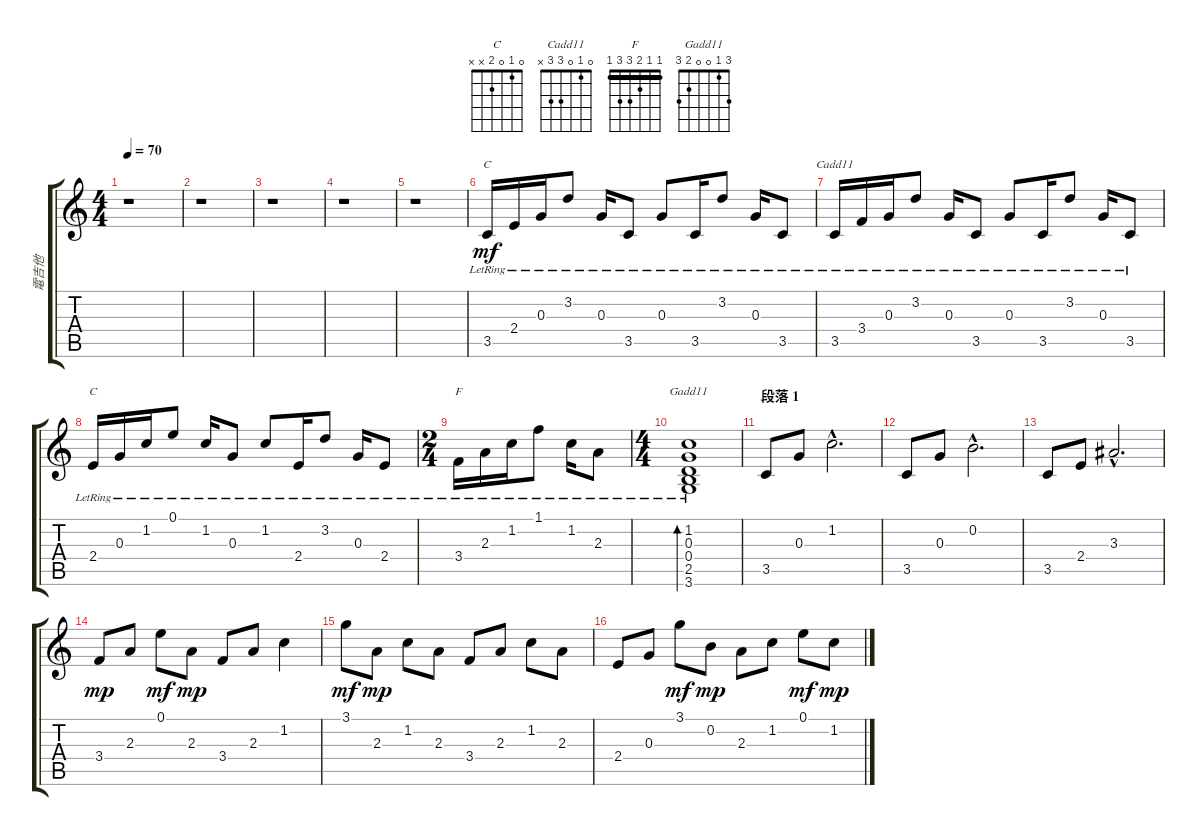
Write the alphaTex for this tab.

\track ("電吉他" "電吉他") {instrument overdrivenguitar}
\staff {score tabs}
\tuning (E4 B3 G3 D3 A2 E2) {hide}
\chord ("C" 0 1 0 2 3 x)
\chord ("Cadd11" 0 1 0 3 3 x)
\chord ("C" 0 1 0 2 x x)
\chord ("F" 1 1 2 3 3 1) {barre 1}
\chord ("Gadd11" 3 1 0 0 2 3)
\ts (4 4)
\tempo 70
\clef g2
\ks c
r.1{dy mf} |
r.1 |
r.1 |
r.1 |
r.1 |
3.5{lr}.16{ch "C"} 2.4{lr}.16 0.3{lr}.16 3.2{lr}.8 0.3{lr}.16 3.5{lr}.8 0.3{lr}.8 3.5{lr}.16 3.2{lr}.8 0.3{lr}.16 3.5{lr}.8 |
3.5{lr}.16{ch "Cadd11"} 3.4{lr}.16 0.3{lr}.16 3.2{lr}.8 0.3{lr}.16 3.5{lr}.8 0.3{lr}.8 3.5{lr}.16 3.2{lr}.8 0.3{lr}.16 3.5{lr}.8 |
2.4{lr}.16{ch "C"} 0.3{lr}.16 1.2{lr}.16 0.1{lr}.8 1.2{lr}.16 0.3{lr}.8 1.2{lr}.8 2.4{lr}.16 3.2{lr}.8 0.3{lr}.16 2.4{lr}.8 |
\ts (2 4)
3.4{lr}.16{ch "F"} 2.3{lr}.16 1.2{lr}.16 1.1{lr}.8 1.2{lr}.16 2.3{lr}.8 |
\ts (4 4)
(1.2{lr} 0.3{lr} 0.4{lr} 2.5{lr} 3.6{lr}).1{bd 60 ch "Gadd11"} |
\section ("" "段落 1")
3.5.8 0.3.8 1.2{hac}.2{d} |
3.5.8 0.3.8 0.2{hac}.2{d} |
3.5.8 2.4.8 3.3{hac}.2{d} |
3.4.8{dy mp} 2.3.8 0.1.8{dy mf} 2.3.8{dy mp} 3.4.8 2.3.8 1.2.4 |
3.1.8{dy mf} 2.3.8{dy mp} 1.2.8 2.3.8 3.4.8 2.3.8 1.2.8 2.3.8 |
2.4.8 0.3.8 3.1.8{dy mf} 0.2.8{dy mp} 2.3.8 1.2.8 0.1.8{dy mf} 1.2.8{dy mp}
